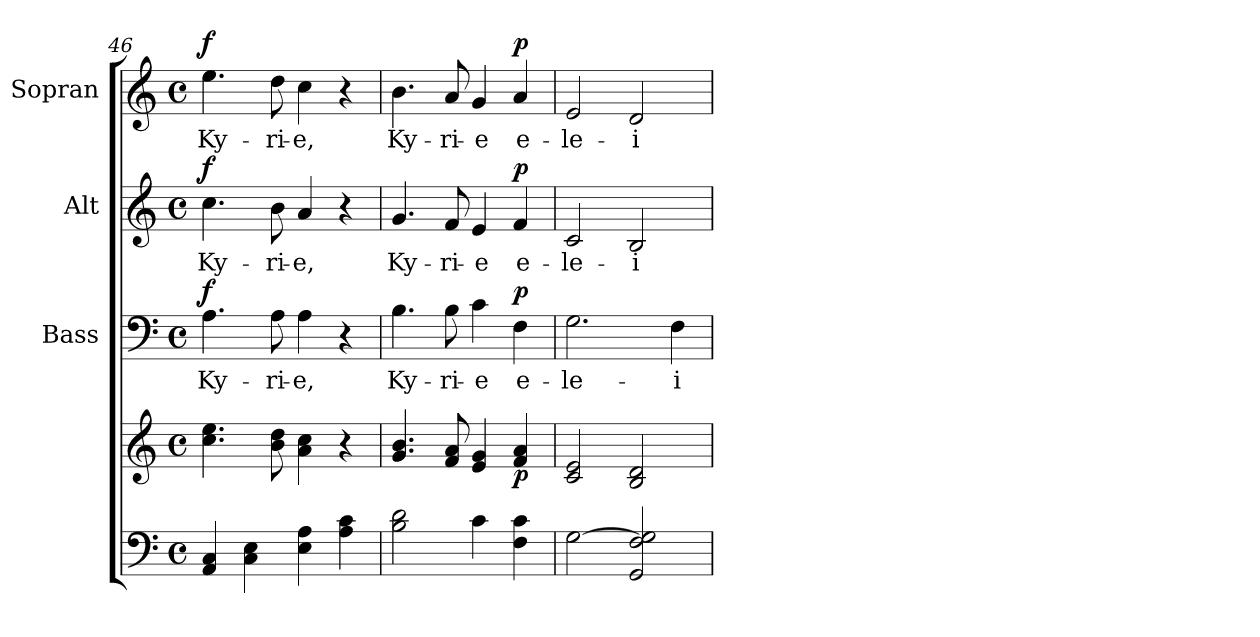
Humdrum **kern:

**kern	**kern	**dynam	**kern	**text	**dynam	**kern	**text	**dynam	**kern	**text	**dynam
*part4	*part4	*part4	*part3	*part3	*part3	*part2	*part2	*part2	*part1	*part1	*part1
*staff5	*staff4	*staff4/5	*staff3	*staff3	*staff3	*staff2	*staff2	*staff2	*staff1	*staff1	*staff1
*	*	*	*I"Bass	*	*	*I"Alt	*	*	*I"Sopran	*	*
*	*	*	*I'B.	*	*	*I'A	*	*	*I'S	*	*
*clefF4	*clefG2	*	*clefF4	*	*	*clefG2	*	*	*clefG2	*	*
*k[]	*k[]	*	*k[]	*	*	*k[]	*	*	*k[]	*	*
*C:	*C:	*	*C:	*	*	*C:	*	*	*C:	*	*
*M4/4	*M4/4	*	*M4/4	*	*	*M4/4	*	*	*M4/4	*	*
*met(c)	*met(c)	*	*met(c)	*	*	*met(c)	*	*	*met(c)	*	*
=46	=46	=46	=46	=46	=46	=46	=46	=46	=46	=46	=46
!	!	!	!	!LO:LY:b	!LO:DY:a	!	!LO:LY:b	!LO:DY:a	!	!LO:LY:b	!LO:DY:a
4AA/ 4C/	4.cc\ 4.ee\	.	4.A\	Ky-	f	4.cc\	Ky-	f	4.ee\	Ky-	f
4C\ 4E\	.	.	.	.	.	.	.	.	.	.	.
!	!	!	!	!LO:LY:b	!	!	!LO:LY:b	!	!	!LO:LY:b	!
.	8b\ 8dd\	.	8A\	-ri-	.	8b\	-ri-	.	8dd\	-ri-	.
!	!	!	!	!LO:LY:b	!	!	!LO:LY:b	!	!	!LO:LY:b	!
4E\ 4A\	4a\ 4cc\	.	4A\	-e,	.	4a/	-e,	.	4cc\	-e,	.
4A\ 4c\	4r	.	4r	.	.	4r	.	.	4r	.	.
!!LO:LB:g=z
=47	=47	=47	=47	=47	=47	=47	=47	=47	=47	=47	=47
!	!	!	!	!LO:LY:b	!	!	!LO:LY:b	!	!	!LO:LY:b	!
2B\ 2d\	4.g/ 4.b/	.	4.B\	Ky-	.	4.g/	Ky-	.	4.b\	Ky-	.
!	!	!	!	!LO:LY:b	!	!	!LO:LY:b	!	!	!LO:LY:b	!
.	8f/ 8a/	.	8B\	-ri-	.	8f/	-ri-	.	8a/	-ri-	.
!	!	!	!	!LO:LY:b	!	!	!LO:LY:b	!	!	!LO:LY:b	!
4c\	4e/ 4g/	.	4c\	-e	.	4e/	-e	.	4g/	-e	.
!	!	!LO:DY:b	!	!LO:LY:b	!LO:DY:a	!	!LO:LY:b	!LO:DY:a	!	!LO:LY:b	!LO:DY:a
4F\ 4c\	4f/ 4a/	p	4F\	e-	p	4f/	e-	p	4a/	e-	p
=48	=48	=48	=48	=48	=48	=48	=48	=48	=48	=48	=48
!	!	!	!	!LO:LY:b	!	!	!LO:LY:b	!	!	!LO:LY:b	!
[2G\	2c/ 2e/	.	2.G\	-le-	.	2c/	-le-	.	2e/	-le-	.
!	!	!	!	!	!	!	!LO:LY:b	!	!	!LO:LY:b	!
2GG/ 2F/ 2G/]	2B/ 2d/	.	.	.	.	2B/	-i-	.	2d/	-i-	.
!	!	!	!	!LO:LY:b	!	!	!	!	!	!	!
.	.	.	4F\	-i-	.	.	.	.	.	.	.
=	=	=	=	=	=	=	=	=	=	=	=
*-	*-	*-	*-	*-	*-	*-	*-	*-	*-	*-	*-
